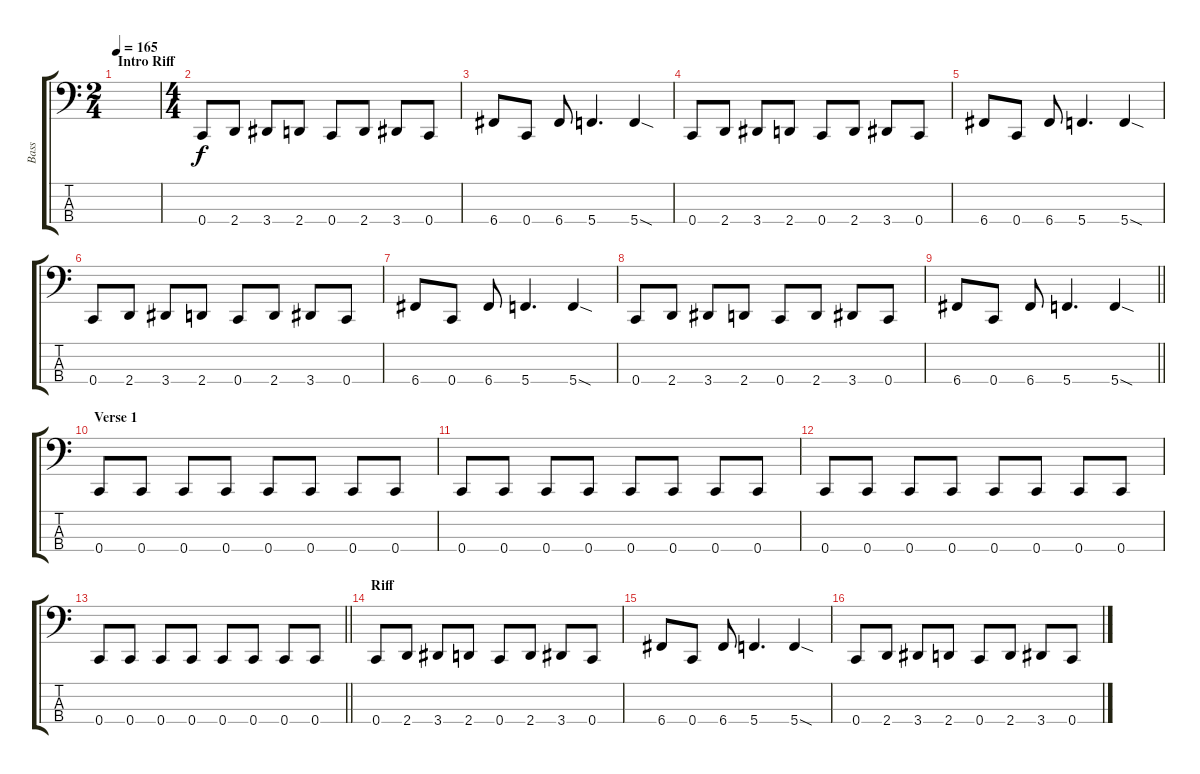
\track ("Bass" "Bass") {instrument electricbasspick}
\staff {score tabs}
\tuning (F2 C2 G1 C1) {hide}
\ts (2 4)
\section ("" "Intro Riff")
\tempo 165
\clef f4
\ks c
|
\ts (4 4)
0.4.8 2.4.8 3.4.8 2.4.8 0.4.8 2.4.8 3.4.8 0.4.8 |
6.4.8 0.4.8 6.4.8 5.4.4{d} 5.4{sod}.4 |
0.4.8 2.4.8 3.4.8 2.4.8 0.4.8 2.4.8 3.4.8 0.4.8 |
6.4.8 0.4.8 6.4.8 5.4.4{d} 5.4{sod}.4 |
0.4.8 2.4.8 3.4.8 2.4.8 0.4.8 2.4.8 3.4.8 0.4.8 |
6.4.8 0.4.8 6.4.8 5.4.4{d} 5.4{sod}.4 |
0.4.8 2.4.8 3.4.8 2.4.8 0.4.8 2.4.8 3.4.8 0.4.8 |
\barLineRight lightlight
6.4.8 0.4.8 6.4.8 5.4.4{d} 5.4{sod}.4 |
\section ("" "Verse 1")
0.4.8 0.4.8 0.4.8 0.4.8 0.4.8 0.4.8 0.4.8 0.4.8 |
0.4.8 0.4.8 0.4.8 0.4.8 0.4.8 0.4.8 0.4.8 0.4.8 |
0.4.8 0.4.8 0.4.8 0.4.8 0.4.8 0.4.8 0.4.8 0.4.8 |
\barLineRight lightlight
0.4.8 0.4.8 0.4.8 0.4.8 0.4.8 0.4.8 0.4.8 0.4.8 |
\section ("" "Riff")
0.4.8 2.4.8 3.4.8 2.4.8 0.4.8 2.4.8 3.4.8 0.4.8 |
6.4.8 0.4.8 6.4.8 5.4.4{d} 5.4{sod}.4 |
0.4.8 2.4.8 3.4.8 2.4.8 0.4.8 2.4.8 3.4.8 0.4.8
